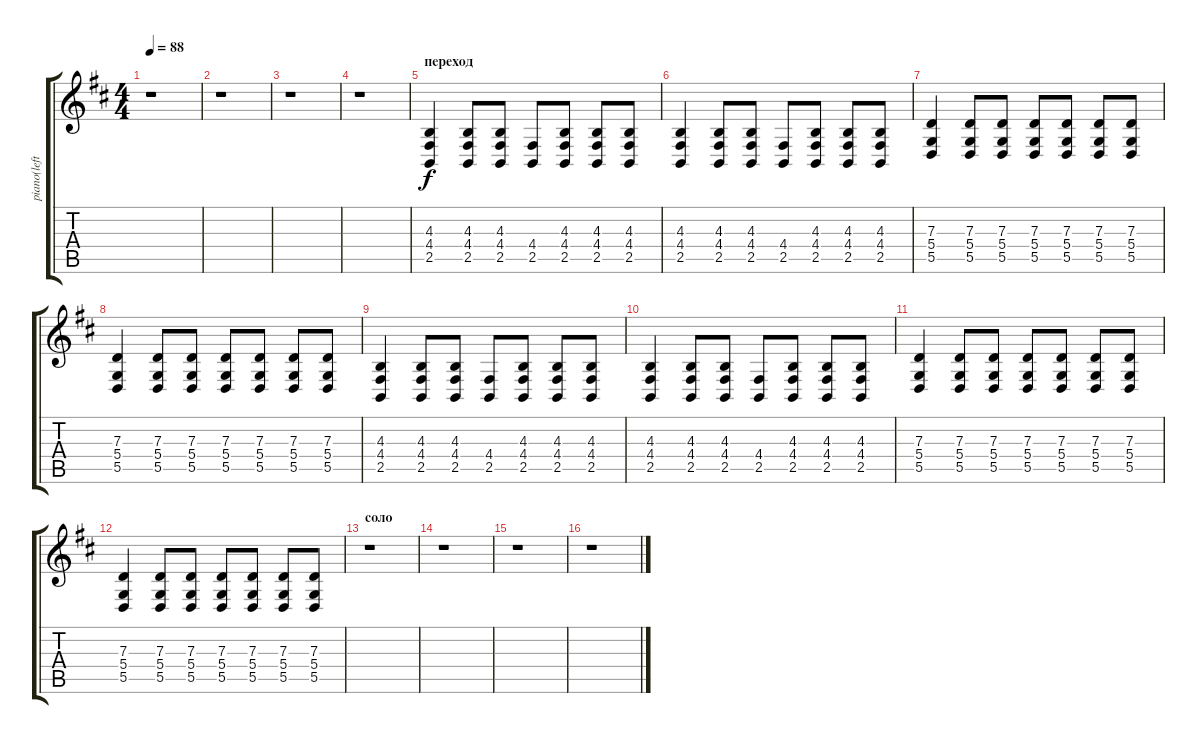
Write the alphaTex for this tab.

\track ("piano(left)" "piano(left") {instrument acousticgrandpiano}
\staff {score tabs}
\tuning (E4 B3 G3 D3 A2 E2) {hide}
\ts (4 4)
\tempo 88
\clef g2
\ks bminor
r.1{dy f} |
r.1 |
r.1 |
r.1 |
\section ("" "переход")
(4.3 4.4 2.5).4 (4.3 4.4 2.5).8 (4.3 4.4 2.5).8 (4.4 2.5).8 (4.3 4.4 2.5).8 (4.3 4.4 2.5).8 (4.3 4.4 2.5).8 |
(4.3 4.4 2.5).4 (4.3 4.4 2.5).8 (4.3 4.4 2.5).8 (4.4 2.5).8 (4.3 4.4 2.5).8 (4.3 4.4 2.5).8 (4.3 4.4 2.5).8 |
(7.3 5.4 5.5).4 (7.3 5.4 5.5).8 (7.3 5.4 5.5).8 (7.3 5.4 5.5).8 (7.3 5.4 5.5).8 (7.3 5.4 5.5).8 (7.3 5.4 5.5).8 |
(7.3 5.4 5.5).4 (7.3 5.4 5.5).8 (7.3 5.4 5.5).8 (7.3 5.4 5.5).8 (7.3 5.4 5.5).8 (7.3 5.4 5.5).8 (7.3 5.4 5.5).8 |
(4.3 4.4 2.5).4 (4.3 4.4 2.5).8 (4.3 4.4 2.5).8 (4.4 2.5).8 (4.3 4.4 2.5).8 (4.3 4.4 2.5).8 (4.3 4.4 2.5).8 |
(4.3 4.4 2.5).4 (4.3 4.4 2.5).8 (4.3 4.4 2.5).8 (4.4 2.5).8 (4.3 4.4 2.5).8 (4.3 4.4 2.5).8 (4.3 4.4 2.5).8 |
(7.3 5.4 5.5).4 (7.3 5.4 5.5).8 (7.3 5.4 5.5).8 (7.3 5.4 5.5).8 (7.3 5.4 5.5).8 (7.3 5.4 5.5).8 (7.3 5.4 5.5).8 |
(7.3 5.4 5.5).4 (7.3 5.4 5.5).8 (7.3 5.4 5.5).8 (7.3 5.4 5.5).8 (7.3 5.4 5.5).8 (7.3 5.4 5.5).8 (7.3 5.4 5.5).8 |
\section ("" "соло")
r.1 |
r.1 |
r.1 |
r.1
